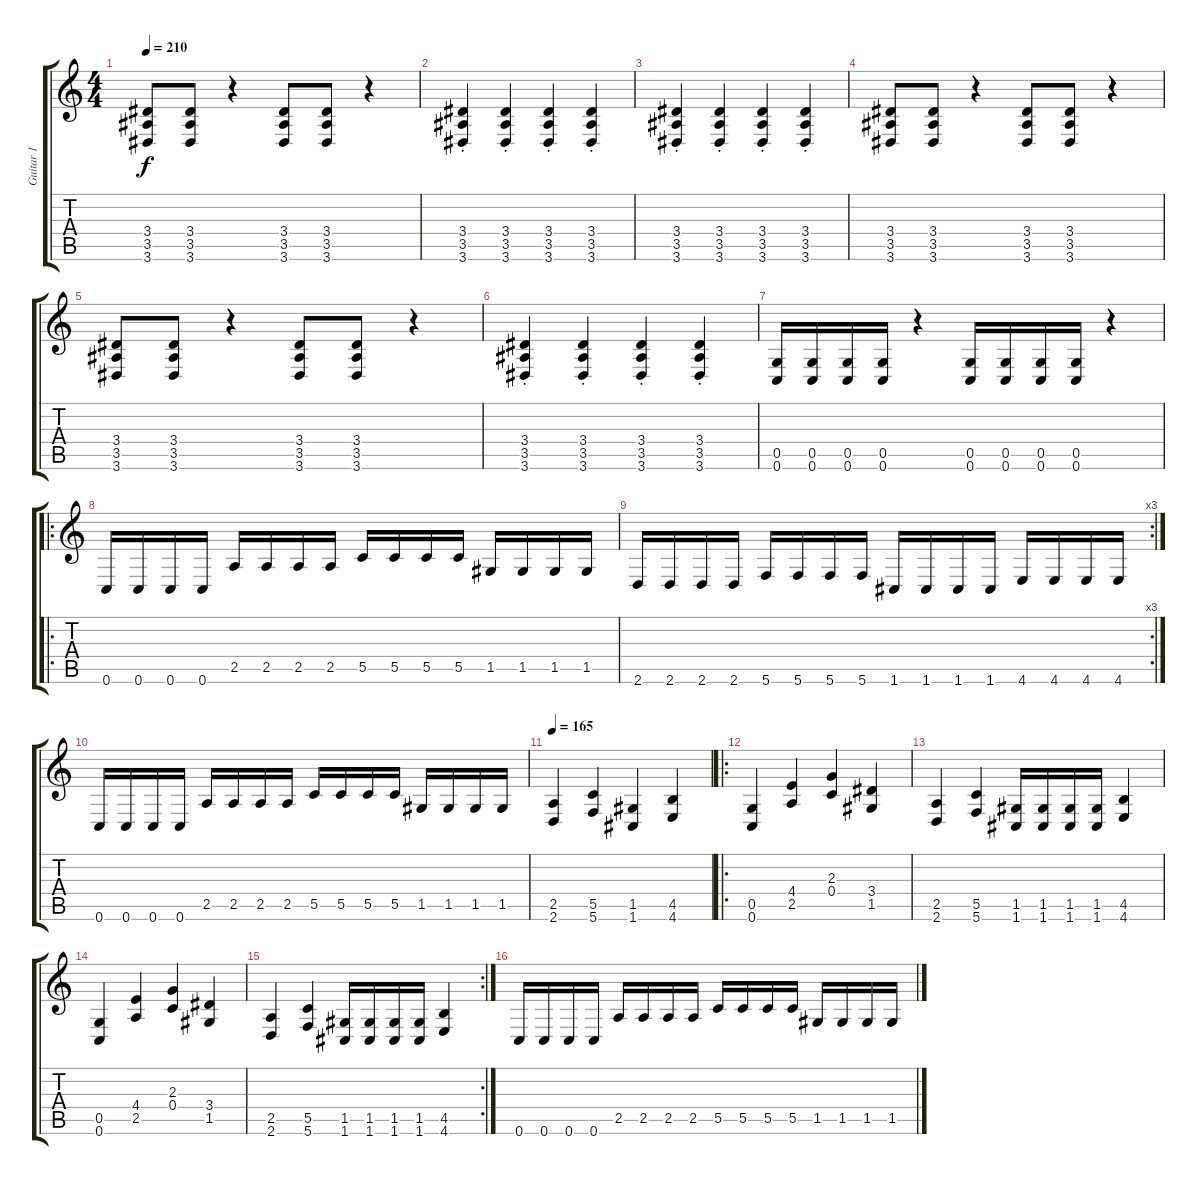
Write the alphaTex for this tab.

\track ("Guitar 1" "Guitar 1") {instrument distortionguitar}
\staff {score tabs}
\tuning (D4 A3 F3 C3 G2 C2) {hide}
\ts (4 4)
\tempo 210
\clef g2
\ks c
(3.4 3.5 3.6).8{dy f} (3.4 3.5 3.6).8 r.4 (3.4 3.5 3.6).8 (3.4 3.5 3.6).8 r.4 |
(3.4{st} 3.5{st} 3.6{st}).4 (3.4{st} 3.5{st} 3.6{st}).4 (3.4{st} 3.5{st} 3.6{st}).4 (3.4{st} 3.5{st} 3.6{st}).4 |
(3.4{st} 3.5{st} 3.6{st}).4 (3.4{st} 3.5{st} 3.6{st}).4 (3.4{st} 3.5{st} 3.6{st}).4 (3.4{st} 3.5{st} 3.6{st}).4 |
(3.4 3.5 3.6).8 (3.4 3.5 3.6).8 r.4 (3.4 3.5 3.6).8 (3.4 3.5 3.6).8 r.4 |
(3.4 3.5 3.6).8 (3.4 3.5 3.6).8 r.4 (3.4 3.5 3.6).8 (3.4 3.5 3.6).8 r.4 |
(3.4{st} 3.5{st} 3.6{st}).4 (3.4{st} 3.5{st} 3.6{st}).4 (3.4{st} 3.5{st} 3.6{st}).4 (3.4{st} 3.5{st} 3.6{st}).4 |
(0.5 0.6).16 (0.5 0.6).16 (0.5 0.6).16 (0.5 0.6).16 r.4 (0.5 0.6).16 (0.5 0.6).16 (0.5 0.6).16 (0.5 0.6).16 r.4 |
\ro
0.6.16 0.6.16 0.6.16 0.6.16 2.5.16 2.5.16 2.5.16 2.5.16 5.5.16 5.5.16 5.5.16 5.5.16 1.5.16 1.5.16 1.5.16 1.5.16 |
\rc 3
2.6.16 2.6.16 2.6.16 2.6.16 5.6.16 5.6.16 5.6.16 5.6.16 1.6.16 1.6.16 1.6.16 1.6.16 4.6.16 4.6.16 4.6.16 4.6.16 |
0.6.16 0.6.16 0.6.16 0.6.16 2.5.16 2.5.16 2.5.16 2.5.16 5.5.16 5.5.16 5.5.16 5.5.16 1.5.16 1.5.16 1.5.16 1.5.16 |
\tempo 165
(2.5 2.6).4 (5.5 5.6).4 (1.5 1.6).4 (4.5 4.6).4 |
\ro
(0.5 0.6).4 (4.4 2.5).4 (2.3 0.4).4 (3.4 1.5).4 |
(2.5 2.6).4 (5.5 5.6).4 (1.5 1.6).16 (1.5 1.6).16 (1.5 1.6).16 (1.5 1.6).16 (4.5 4.6).4 |
(0.5 0.6).4 (4.4 2.5).4 (2.3 0.4).4 (3.4 1.5).4 |
\rc 2
(2.5 2.6).4 (5.5 5.6).4 (1.5 1.6).16 (1.5 1.6).16 (1.5 1.6).16 (1.5 1.6).16 (4.5 4.6).4 |
0.6.16 0.6.16 0.6.16 0.6.16 2.5.16 2.5.16 2.5.16 2.5.16 5.5.16 5.5.16 5.5.16 5.5.16 1.5.16 1.5.16 1.5.16 1.5.16
